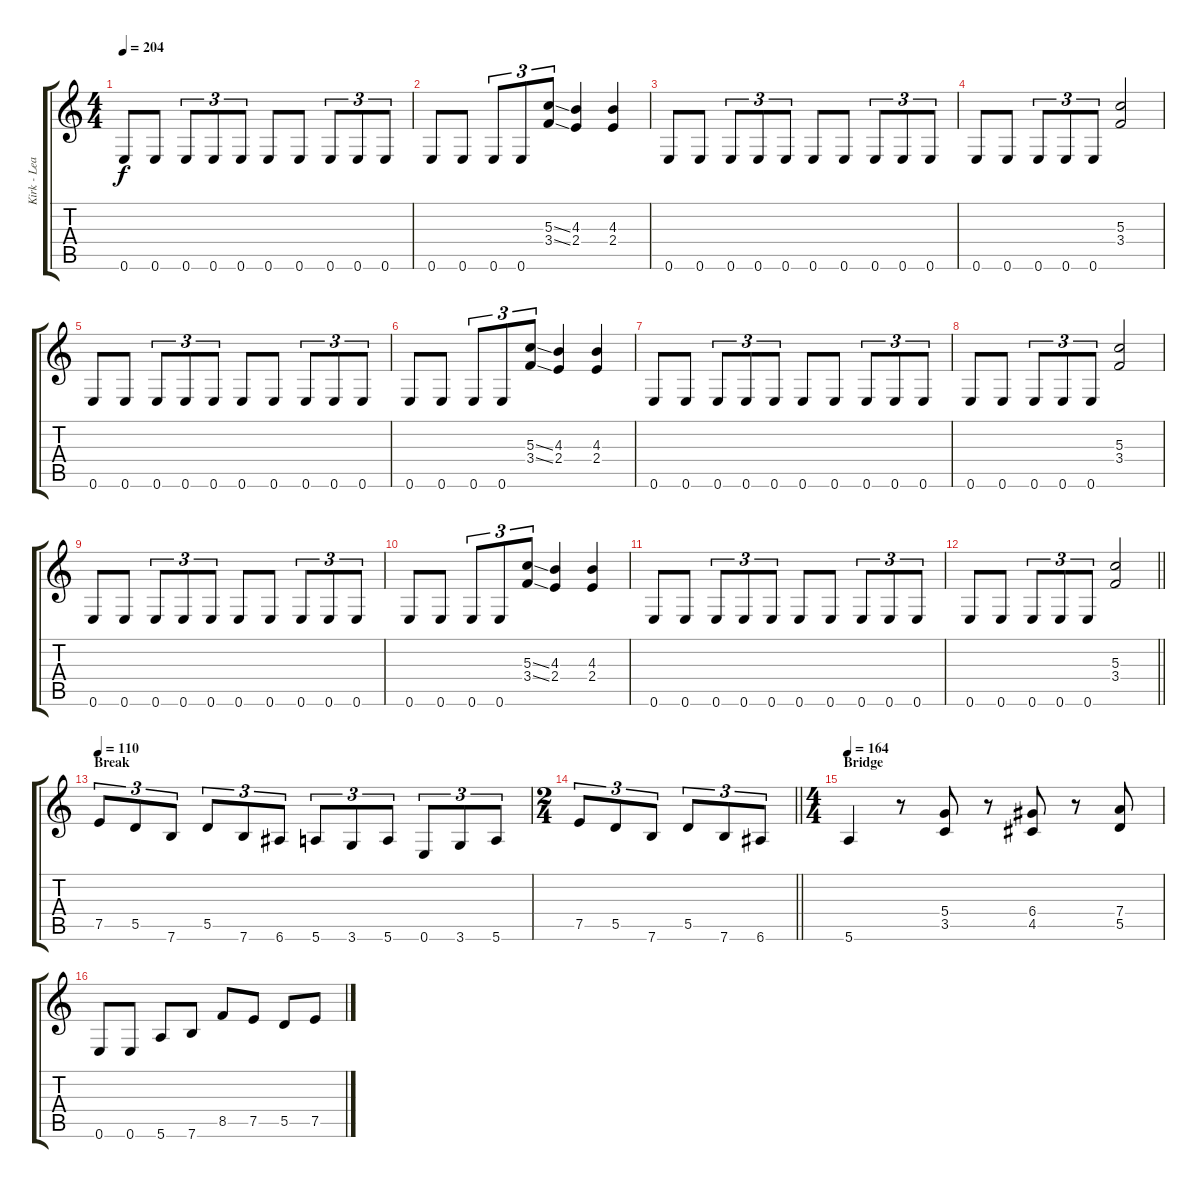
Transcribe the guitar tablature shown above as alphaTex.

\track ("Kirk - Lead Guitar" "Kirk - Lea") {solo instrument distortionguitar}
\staff {score tabs}
\tuning (E4 B3 G3 D3 A2 E2) {hide}
\ts (4 4)
\tempo 204
\clef g2
\ks c
0.6.8{dy f} 0.6.8 0.6.8{tu (3 2)} 0.6.8{tu (3 2)} 0.6.8{tu (3 2)} 0.6.8 0.6.8 0.6.8{tu (3 2)} 0.6.8{tu (3 2)} 0.6.8{tu (3 2)} |
0.6.8 0.6.8 0.6.8{tu (3 2)} 0.6.8{tu (3 2)} (5.3{ss} 3.4{ss}).8{tu (3 2)} (4.3 2.4).4 (4.3 2.4).4 |
0.6.8 0.6.8 0.6.8{tu (3 2)} 0.6.8{tu (3 2)} 0.6.8{tu (3 2)} 0.6.8 0.6.8 0.6.8{tu (3 2)} 0.6.8{tu (3 2)} 0.6.8{tu (3 2)} |
0.6.8 0.6.8 0.6.8{tu (3 2)} 0.6.8{tu (3 2)} 0.6.8{tu (3 2)} (5.3 3.4).2 |
0.6.8 0.6.8 0.6.8{tu (3 2)} 0.6.8{tu (3 2)} 0.6.8{tu (3 2)} 0.6.8 0.6.8 0.6.8{tu (3 2)} 0.6.8{tu (3 2)} 0.6.8{tu (3 2)} |
0.6.8 0.6.8 0.6.8{tu (3 2)} 0.6.8{tu (3 2)} (5.3{ss} 3.4{ss}).8{tu (3 2)} (4.3 2.4).4 (4.3 2.4).4 |
0.6.8 0.6.8 0.6.8{tu (3 2)} 0.6.8{tu (3 2)} 0.6.8{tu (3 2)} 0.6.8 0.6.8 0.6.8{tu (3 2)} 0.6.8{tu (3 2)} 0.6.8{tu (3 2)} |
0.6.8 0.6.8 0.6.8{tu (3 2)} 0.6.8{tu (3 2)} 0.6.8{tu (3 2)} (5.3 3.4).2 |
0.6.8 0.6.8 0.6.8{tu (3 2)} 0.6.8{tu (3 2)} 0.6.8{tu (3 2)} 0.6.8 0.6.8 0.6.8{tu (3 2)} 0.6.8{tu (3 2)} 0.6.8{tu (3 2)} |
0.6.8 0.6.8 0.6.8{tu (3 2)} 0.6.8{tu (3 2)} (5.3{ss} 3.4{ss}).8{tu (3 2)} (4.3 2.4).4 (4.3 2.4).4 |
0.6.8 0.6.8 0.6.8{tu (3 2)} 0.6.8{tu (3 2)} 0.6.8{tu (3 2)} 0.6.8 0.6.8 0.6.8{tu (3 2)} 0.6.8{tu (3 2)} 0.6.8{tu (3 2)} |
\barLineRight lightlight
0.6.8 0.6.8 0.6.8{tu (3 2)} 0.6.8{tu (3 2)} 0.6.8{tu (3 2)} (5.3 3.4).2 |
\section ("" "Break")
\tempo 110
7.5.8{tu (3 2)} 5.5.8{tu (3 2)} 7.6.8{tu (3 2)} 5.5.8{tu (3 2)} 7.6.8{tu (3 2)} 6.6.8{tu (3 2)} 5.6.8{tu (3 2)} 3.6.8{tu (3 2)} 5.6.8{tu (3 2)} 0.6.8{tu (3 2)} 3.6.8{tu (3 2)} 5.6.8{tu (3 2)} |
\ts (2 4)
\barLineRight lightlight
7.5.8{tu (3 2)} 5.5.8{tu (3 2)} 7.6.8{tu (3 2)} 5.5.8{tu (3 2)} 7.6.8{tu (3 2)} 6.6.8{tu (3 2)} |
\ts (4 4)
\section ("" "Bridge")
\tempo 164
5.6.4 r.8 (5.4 3.5).8 r.8 (6.4 4.5).8 r.8 (7.4 5.5).8 |
0.6.8 0.6.8 5.6.8 7.6.8 8.5.8 7.5.8 5.5.8 7.5.8
